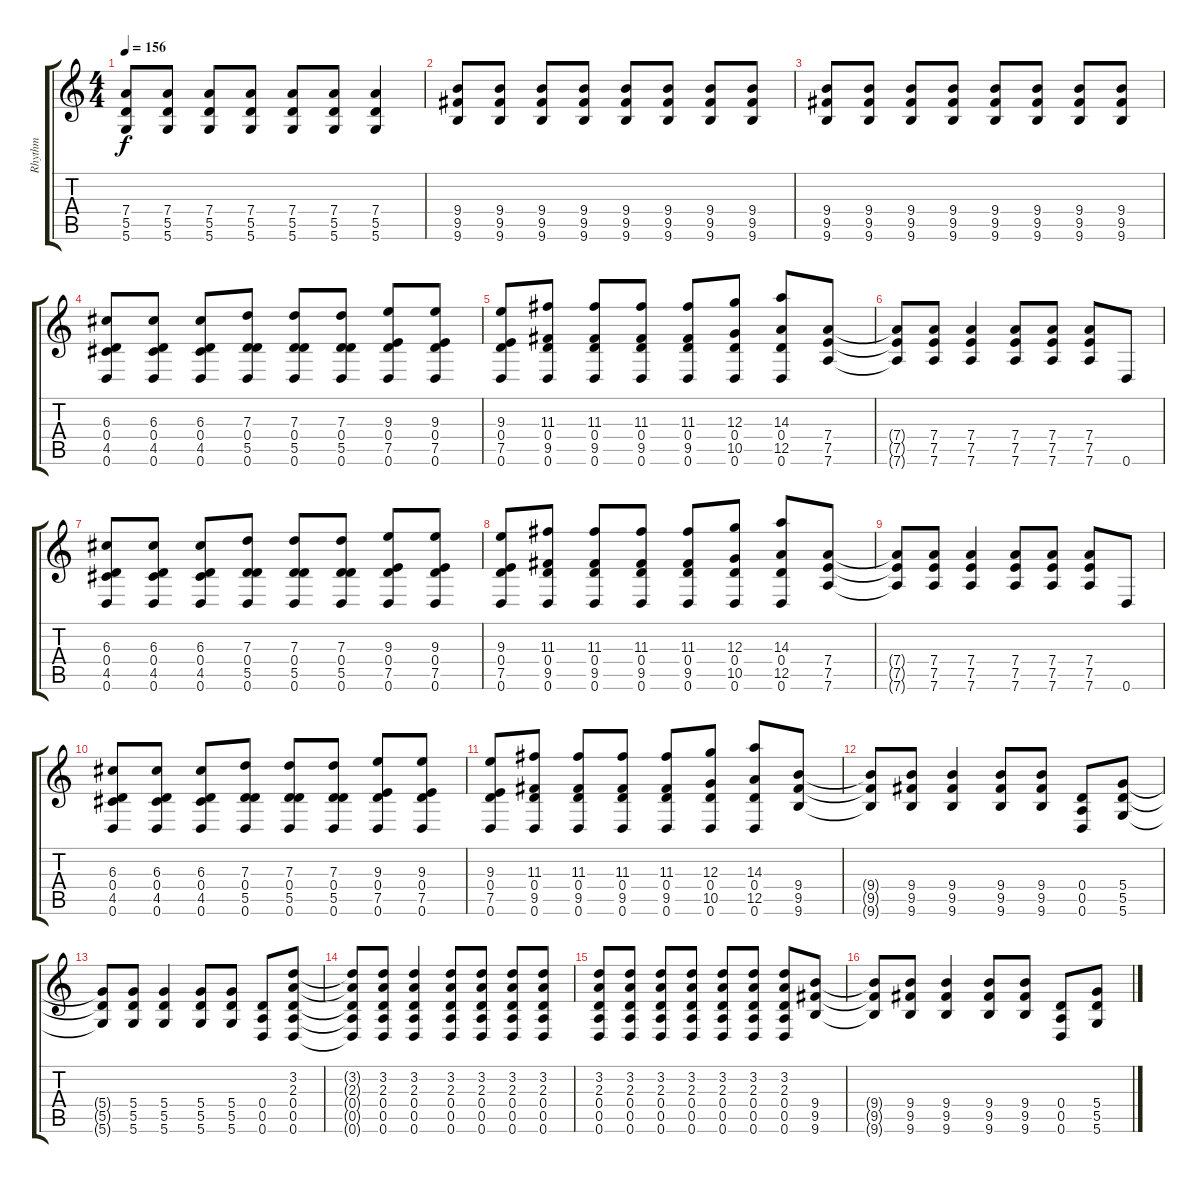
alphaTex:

\track ("Rhythm" "Rhythm") {instrument distortionguitar}
\staff {score tabs}
\tuning (E4 B3 G3 D3 A2 D2) {hide}
\ts (4 4)
\tempo 156
\clef g2
\ks c
(7.4 5.5 5.6).8{dy f} (7.4 5.5 5.6).8 (7.4 5.5 5.6).8 (7.4 5.5 5.6).8 (7.4 5.5 5.6).8 (7.4 5.5 5.6).8 (7.4 5.5 5.6).4 |
(9.4 9.5 9.6).8 (9.4 9.5 9.6).8 (9.4 9.5 9.6).8 (9.4 9.5 9.6).8 (9.4 9.5 9.6).8 (9.4 9.5 9.6).8 (9.4 9.5 9.6).8 (9.4 9.5 9.6).8 |
(9.4 9.5 9.6).8 (9.4 9.5 9.6).8 (9.4 9.5 9.6).8 (9.4 9.5 9.6).8 (9.4 9.5 9.6).8 (9.4 9.5 9.6).8 (9.4 9.5 9.6).8 (9.4 9.5 9.6).8 |
(6.3 0.4 4.5 0.6).8 (6.3 0.4 4.5 0.6).8 (6.3 0.4 4.5 0.6).8 (7.3 0.4 5.5 0.6).8 (7.3 0.4 5.5 0.6).8 (7.3 0.4 5.5 0.6).8 (9.3 0.4 7.5 0.6).8 (9.3 0.4 7.5 0.6).8 |
(9.3 0.4 7.5 0.6).8 (11.3 0.4 9.5 0.6).8 (11.3 0.4 9.5 0.6).8 (11.3 0.4 9.5 0.6).8 (11.3 0.4 9.5 0.6).8 (12.3 0.4 10.5 0.6).8 (14.3 0.4 12.5 0.6).8 (7.4 7.5 7.6).8 |
(7.4{t} 7.5{t} 7.6{t}).8 (7.4 7.5 7.6).8 (7.4 7.5 7.6).4 (7.4 7.5 7.6).8 (7.4 7.5 7.6).8 (7.4 7.5 7.6).8 0.6.8 |
(6.3 0.4 4.5 0.6).8 (6.3 0.4 4.5 0.6).8 (6.3 0.4 4.5 0.6).8 (7.3 0.4 5.5 0.6).8 (7.3 0.4 5.5 0.6).8 (7.3 0.4 5.5 0.6).8 (9.3 0.4 7.5 0.6).8 (9.3 0.4 7.5 0.6).8 |
(9.3 0.4 7.5 0.6).8 (11.3 0.4 9.5 0.6).8 (11.3 0.4 9.5 0.6).8 (11.3 0.4 9.5 0.6).8 (11.3 0.4 9.5 0.6).8 (12.3 0.4 10.5 0.6).8 (14.3 0.4 12.5 0.6).8 (7.4 7.5 7.6).8 |
(7.4{t} 7.5{t} 7.6{t}).8 (7.4 7.5 7.6).8 (7.4 7.5 7.6).4 (7.4 7.5 7.6).8 (7.4 7.5 7.6).8 (7.4 7.5 7.6).8 0.6.8 |
(6.3 0.4 4.5 0.6).8 (6.3 0.4 4.5 0.6).8 (6.3 0.4 4.5 0.6).8 (7.3 0.4 5.5 0.6).8 (7.3 0.4 5.5 0.6).8 (7.3 0.4 5.5 0.6).8 (9.3 0.4 7.5 0.6).8 (9.3 0.4 7.5 0.6).8 |
(9.3 0.4 7.5 0.6).8 (11.3 0.4 9.5 0.6).8 (11.3 0.4 9.5 0.6).8 (11.3 0.4 9.5 0.6).8 (11.3 0.4 9.5 0.6).8 (12.3 0.4 10.5 0.6).8 (14.3 0.4 12.5 0.6).8 (9.4 9.5 9.6).8 |
(9.4{t} 9.5{t} 9.6{t}).8 (9.4 9.5 9.6).8 (9.4 9.5 9.6).4 (9.4 9.5 9.6).8 (9.4 9.5 9.6).8 (0.4 0.5 0.6).8 (5.4 5.5 5.6).8 |
(5.4{t} 5.5{t} 5.6{t}).8 (5.4 5.5 5.6).8 (5.4 5.5 5.6).4 (5.4 5.5 5.6).8 (5.4 5.5 5.6).8 (0.4 0.5 0.6).8 (3.2 2.3 0.4 0.5 0.6).8 |
(3.2{t} 2.3{t} 0.4{t} 0.5{t} 0.6{t}).8 (3.2 2.3 0.4 0.5 0.6).8 (3.2 2.3 0.4 0.5 0.6).4 (3.2 2.3 0.4 0.5 0.6).8 (3.2 2.3 0.4 0.5 0.6).8 (3.2 2.3 0.4 0.5 0.6).8 (3.2 2.3 0.4 0.5 0.6).8 |
(3.2 2.3 0.4 0.5 0.6).8 (3.2 2.3 0.4 0.5 0.6).8 (3.2 2.3 0.4 0.5 0.6).8 (3.2 2.3 0.4 0.5 0.6).8 (3.2 2.3 0.4 0.5 0.6).8 (3.2 2.3 0.4 0.5 0.6).8 (3.2 2.3 0.4 0.5 0.6).8 (9.4 9.5 9.6).8 |
(9.4{t} 9.5{t} 9.6{t}).8 (9.4 9.5 9.6).8 (9.4 9.5 9.6).4 (9.4 9.5 9.6).8 (9.4 9.5 9.6).8 (0.4 0.5 0.6).8 (5.4 5.5 5.6).8
